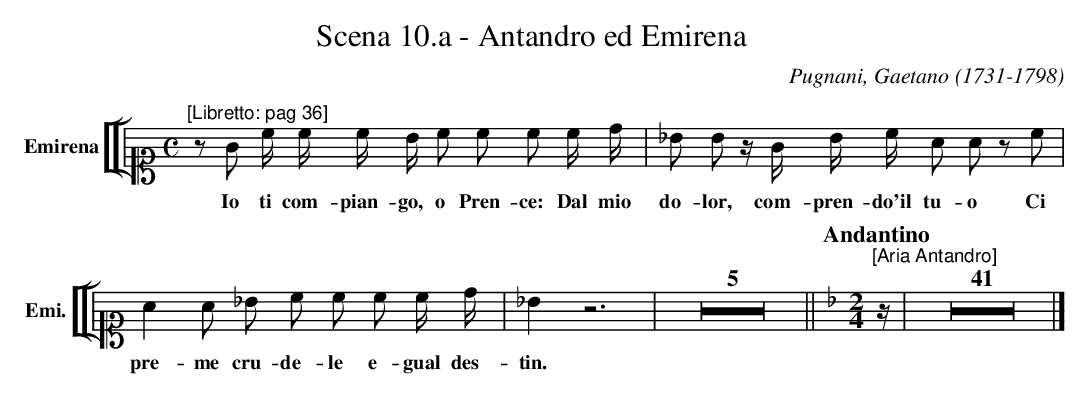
X:1
T:Scena 10.a - Antandro ed Emirena
C:Pugnani, Gaetano (1731-1798)
M:C
L:1/4
K:Bb
V: 22 clef=alto1 name="Emirena" sname="Emi."
%%staves [[ 22 ]]
[K:C] "^[Libretto: pag 36]" z/G/ c// c// c// B// c/ c/ c/ c// d// | _B/ B/ z//\
w: Io ti com-pian-go, o Pren-ce: Dal mio do-lor,
   G// B// c// A/ A/ z/ \
w: com-pren-do'il tu-o
   c/ | A A/ _B/ c/ c/ c/ c// d// | _B z3 | Z5 || \
w: Ci pre-me cru-de-le e-gual des-tin.
"^[Aria Antandro]" [Q:"Andantino"] [M:2/4] [K:F] \
   z// | Z41 |]
